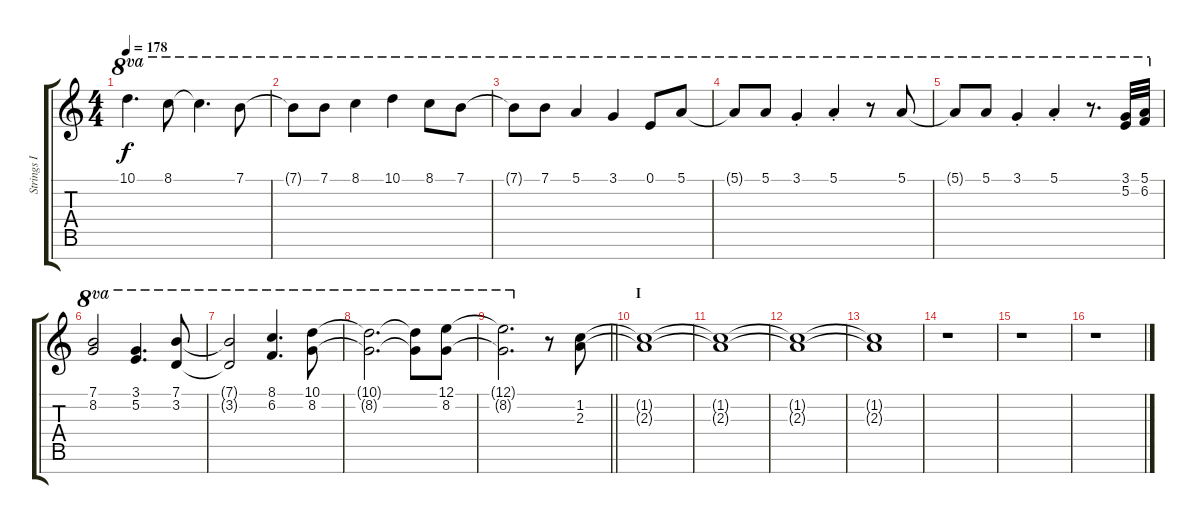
\track ("Strings I" "Strings I") {instrument stringensemble1}
\staff {score tabs}
\tuning (E5 B4 G4 D4 A3 E3 B2) {hide}
\ts (4 4)
\tempo 178
\clef g2
\ks c
10.1{t}.4{d ot 8va dy f} 8.1.8{ot 8va} 8.1{t}.4{d ot 8va} 7.1.8{ot 8va} |
7.1{t}.8{ot 8va} 7.1.8{ot 8va} 8.1.4{ot 8va} 10.1.4{ot 8va} 8.1.8{ot 8va} 7.1.8{ot 8va} |
7.1{t}.8{ot 8va} 7.1.8{ot 8va} 5.1.4{ot 8va} 3.1.4{ot 8va} 0.1.8{ot 8va} 5.1.8{ot 8va} |
5.1{t}.8{ot 8va} 5.1.8{ot 8va} 3.1{st}.4{ot 8va} 5.1{st}.4{ot 8va} r.8{ot 8va} 5.1.8{ot 8va} |
5.1{t}.8{ot 8va} 5.1.8{ot 8va} 3.1{st}.4{ot 8va} 5.1{st}.4{ot 8va} r.8{d ot 8va} (3.1 5.2).32{ot 8va} (5.1 6.2).32{ot 8va} |
(7.1 8.2).2{ot 8va} (3.1 5.2).4{d ot 8va} (7.1 3.2).8{ot 8va} |
(7.1{t} 3.2{t}).2{ot 8va} (8.1 6.2).4{d ot 8va} (10.1 8.2).8{ot 8va} |
(10.1{t} 8.2{t}).2{d ot 8va} (10.1{t} 8.2{t}).8{ot 8va} (12.1 8.2).8{ot 8va} |
\barLineRight lightlight
(12.1{t} 8.2{t}).2{d ot 8va} r.8 (1.2 2.3).8 |
\section ("" "I")
(1.2{t} 2.3{t}).1 |
(1.2{t} 2.3{t}).1 |
(1.2{t} 2.3{t}).1{volume 0} |
(1.2{t} 2.3{t}).1 |
r.1 |
r.1 |
r.1
